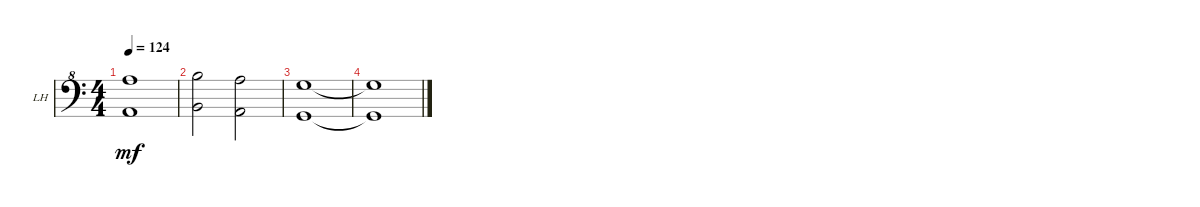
\defaultSystemsLayout 4
\bracketExtendMode groupsimilarinstruments
\firstSystemTrackNameOrientation horizontal
\otherSystemsTrackNameOrientation horizontal
\track ("Left Hand" "LH") {instrument acousticgrandpiano}
\staff {score}
\tuning (E4 B3 G3 D3 A2 E2)
\displaytranspose 12
\ts (4 4)
\tempo 124
\clef f4
\ottava 8va
\ks c
(7.4 5.6).1{dy mf} |
(7.6 9.4).2 (7.4 5.6).2 |
(5.4 3.6).1 |
(5.4{t} 3.6{t}).1
